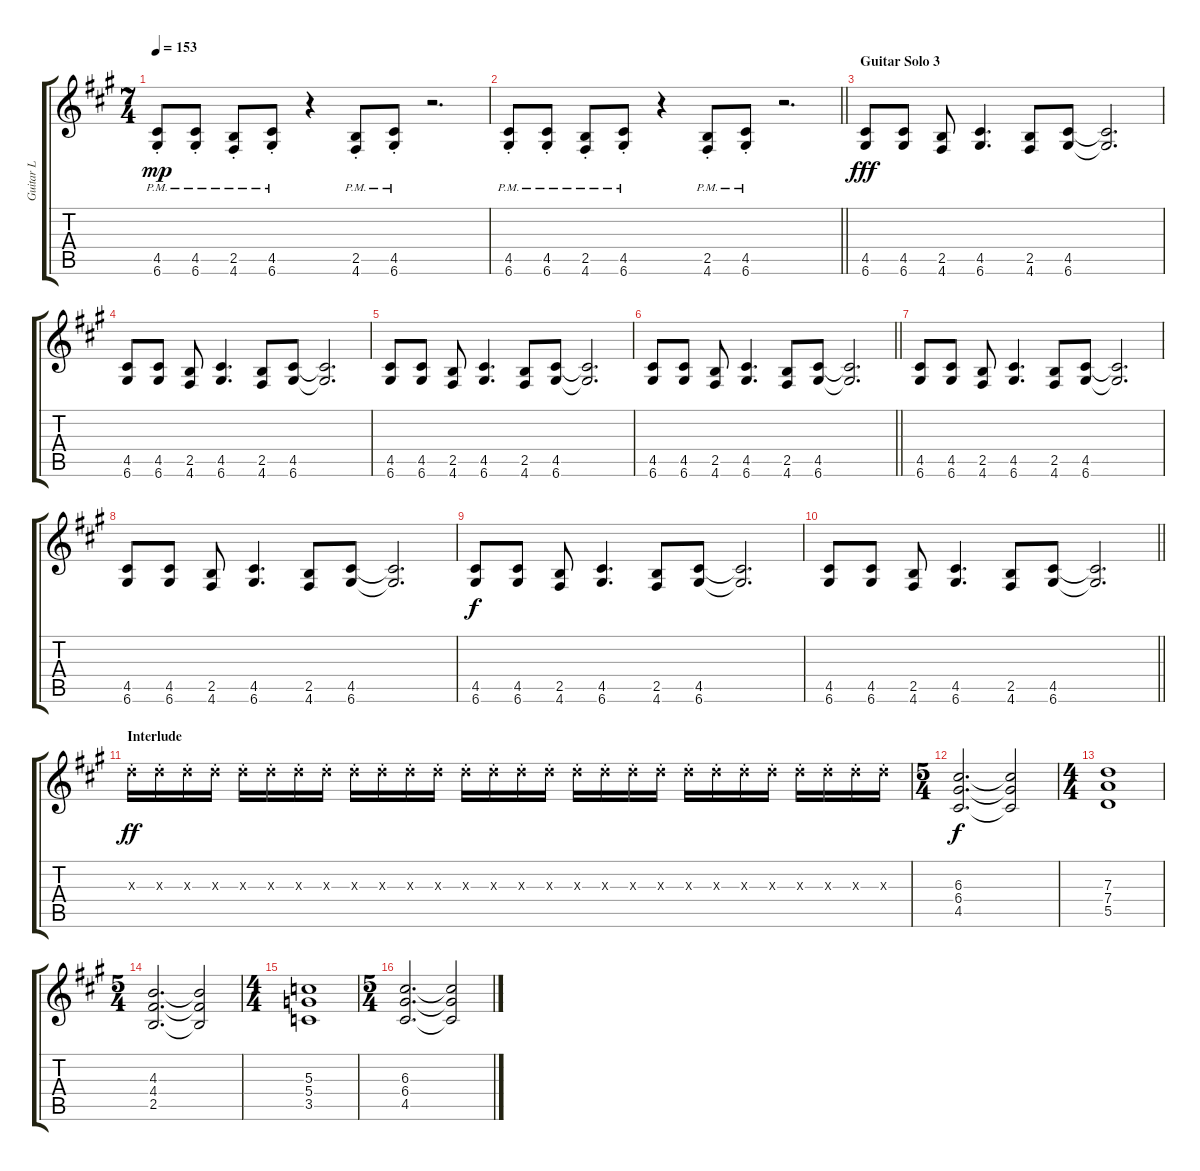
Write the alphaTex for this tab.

\track ("Guitar L" "Guitar L") {instrument distortionguitar}
\staff {score tabs}
\tuning (E4 B3 G3 D3 A2 D2) {hide}
\ts (7 4)
\tempo 153
\clef g2
\ks a
(4.5{pm st} 6.6{pm st}).8{dy mp} (4.5{pm st} 6.6{pm st}).8 (2.5{pm st} 4.6{pm st}).8 (4.5{pm st} 6.6{pm st}).8 r.4 (2.5{pm st} 4.6{pm st}).8 (4.5{pm st} 6.6{pm st}).8 r.2{d} |
\barLineRight lightlight
(4.5{pm st} 6.6{pm st}).8 (4.5{pm st} 6.6{pm st}).8 (2.5{pm st} 4.6{pm st}).8 (4.5{pm st} 6.6{pm st}).8 r.4 (2.5{pm st} 4.6{pm st}).8 (4.5{pm st} 6.6{pm st}).8 r.2{d} |
\section ("" "Guitar Solo 3")
(4.5 6.6).8{dy fff} (4.5 6.6).8 (2.5 4.6).8 (4.5 6.6).4{d} (2.5 4.6).8 (4.5 6.6).8 (4.5{t} 6.6{t}).2{d} |
(4.5 6.6).8 (4.5 6.6).8 (2.5 4.6).8 (4.5 6.6).4{d} (2.5 4.6).8 (4.5 6.6).8 (4.5{t} 6.6{t}).2{d} |
(4.5 6.6).8 (4.5 6.6).8 (2.5 4.6).8 (4.5 6.6).4{d} (2.5 4.6).8 (4.5 6.6).8 (4.5{t} 6.6{t}).2{d} |
\barLineRight lightlight
(4.5 6.6).8 (4.5 6.6).8 (2.5 4.6).8 (4.5 6.6).4{d} (2.5 4.6).8 (4.5 6.6).8 (4.5{t} 6.6{t}).2{d} |
(4.5 6.6).8 (4.5 6.6).8 (2.5 4.6).8 (4.5 6.6).4{d} (2.5 4.6).8 (4.5 6.6).8 (4.5{t} 6.6{t}).2{d} |
(4.5 6.6).8 (4.5 6.6).8 (2.5 4.6).8 (4.5 6.6).4{d} (2.5 4.6).8 (4.5 6.6).8 (4.5{t} 6.6{t}).2{d} |
(4.5 6.6).8{dy f} (4.5 6.6).8 (2.5 4.6).8 (4.5 6.6).4{d} (2.5 4.6).8 (4.5 6.6).8 (4.5{t} 6.6{t}).2{d} |
\barLineRight lightlight
(4.5 6.6).8 (4.5 6.6).8 (2.5 4.6).8 (4.5 6.6).4{d} (2.5 4.6).8 (4.5 6.6).8 (4.5{t} 6.6{t}).2{d} |
\section ("" "Interlude")
7.3{st x}.16{dy ff} 7.3{st x}.16 7.3{st x}.16 7.3{st x}.16 7.3{st x}.16 7.3{st x}.16 7.3{st x}.16 7.3{st x}.16 7.3{st x}.16 7.3{st x}.16 7.3{st x}.16 7.3{st x}.16 7.3{st x}.16 7.3{st x}.16 7.3{st x}.16 7.3{st x}.16 7.3{st x}.16 7.3{st x}.16 7.3{st x}.16 7.3{st x}.16 7.3{st x}.16 7.3{st x}.16 7.3{st x}.16 7.3{st x}.16 7.3{st x}.16 7.3{st x}.16 7.3{st x}.16 7.3{st x}.16 |
\ts (5 4)
(6.3 6.4 4.5).2{d dy f} (6.3{t} 6.4{t} 4.5{t}).2 |
\ts (4 4)
(7.3 7.4 5.5).1 |
\ts (5 4)
(4.3 4.4 2.5).2{d} (4.3{t} 4.4{t} 2.5{t}).2 |
\ts (4 4)
(5.3 5.4 3.5).1 |
\ts (5 4)
(6.3 6.4 4.5).2{d} (6.3{t} 6.4{t} 4.5{t}).2
